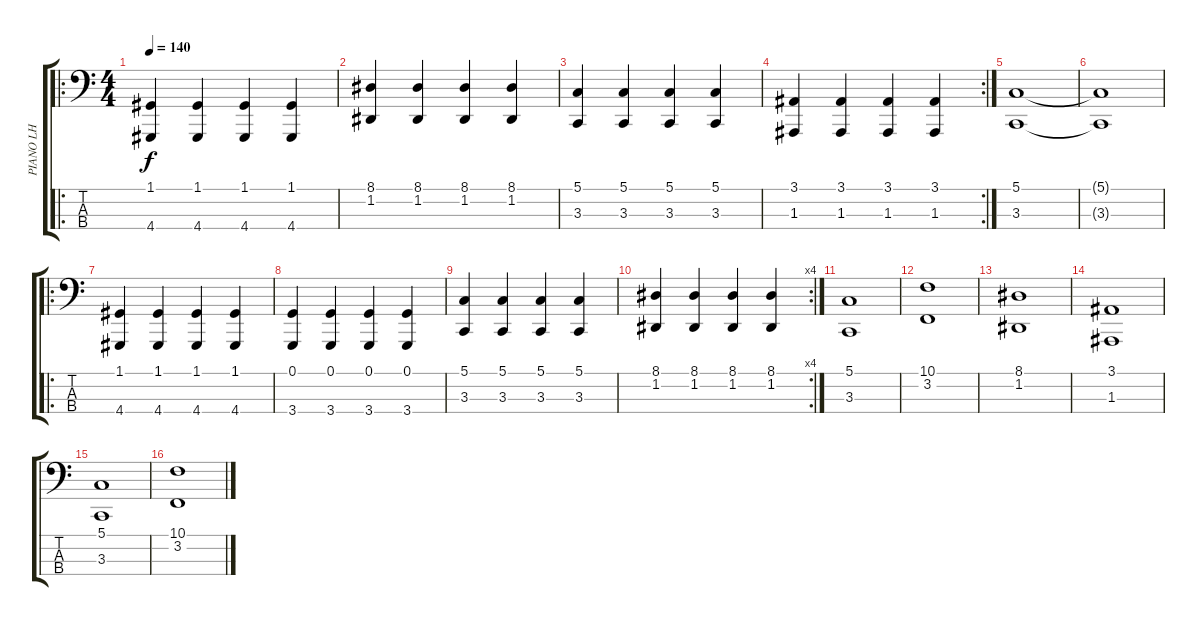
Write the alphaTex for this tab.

\track ("PIANO LH" "PIANO LH") {instrument acousticgrandpiano}
\staff {score tabs}
\tuning (G2 D2 A1 E1) {hide}
\ro
\ts (4 4)
\tempo 140
\clef f4
\ks c
(1.1 4.4).4{dy f} (1.1 4.4).4 (1.1 4.4).4 (1.1 4.4).4 |
(8.1 1.2).4 (8.1 1.2).4 (8.1 1.2).4 (8.1 1.2).4 |
(5.1 3.3).4 (5.1 3.3).4 (5.1 3.3).4 (5.1 3.3).4 |
\rc 2
(3.1 1.3).4 (3.1 1.3).4 (3.1 1.3).4 (3.1 1.3).4 |
(5.1 3.3).1 |
(5.1{t} 3.3{t}).1 |
\ro
(1.1 4.4).4 (1.1 4.4).4 (1.1 4.4).4 (1.1 4.4).4 |
(0.1 3.4).4 (0.1 3.4).4 (0.1 3.4).4 (0.1 3.4).4 |
(5.1 3.3).4 (5.1 3.3).4 (5.1 3.3).4 (5.1 3.3).4 |
\rc 4
(8.1 1.2).4 (8.1 1.2).4 (8.1 1.2).4 (8.1 1.2).4 |
(5.1 3.3).1 |
(10.1 3.2).1 |
(8.1 1.2).1 |
(3.1 1.3).1 |
(5.1 3.3).1 |
(10.1 3.2).1
